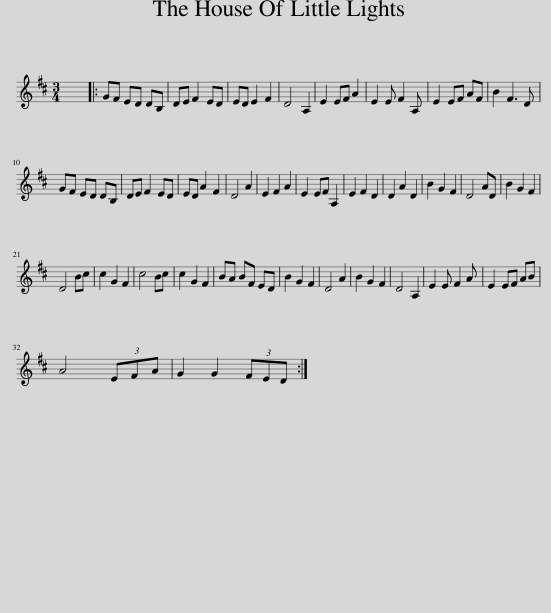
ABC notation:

X:1
L:1/8
M:3/4
I:linebreak $
K:D
V:1 treble
V:1
 x6 |: GF ED DB, | DE F2 ED | ED E2 F2 | D4 A,2 | %5
 E2 EF A2 | E2 E F2 A, | E2 EF AF | B2 F3 D |$ GF ED DB, | %10
 DE F2 ED | ED A2 F2 | D4 A2 | E2 F2 A2 | E2 EF A,2 | %15
 E2 F2 D2 | D2 A2 D2 | B2 G2 F2 | D4 AD | B2 G2 F2 |$ %20
 D4 Bc | c2 G2 F2 | c4 Bc | c2 G2 F2 | BA BF ED | %25
 B2 G2 F2 | D4 A2 | B2 G2 F2 | D4 A,2 | E2 E F2 A | %30
 E2 EF AB |$ A4 (3EFA | G2 G2 (3FED :| %33
